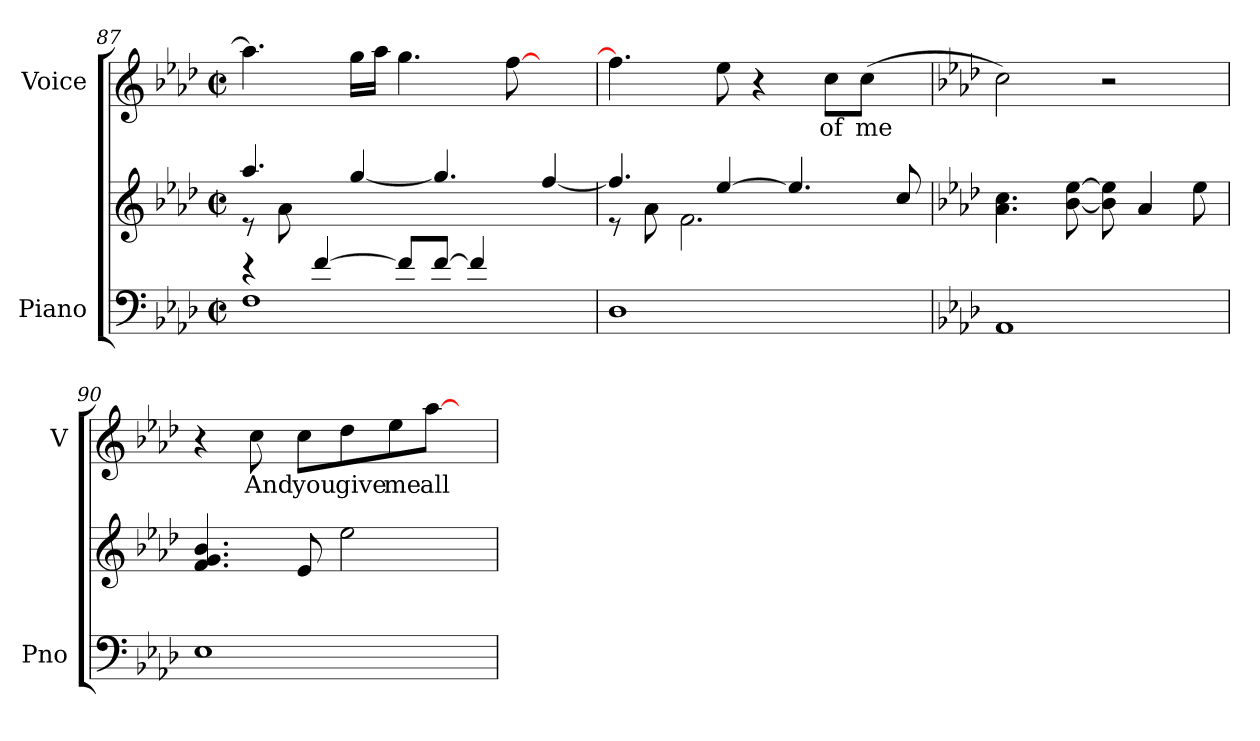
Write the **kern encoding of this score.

**kern	**kern	**kern	**text
*part2	*part2	*part1	*part1
*staff3	*staff2	*staff1	*staff1
*I"Piano	*	*I"Voice	*
*I'Pno	*	*I'V	*
*clefF4	*clefG2	*clefG2	*
*k[b-e-a-d-]	*k[b-e-a-d-]	*k[b-e-a-d-]	*
*M2/2	*M2/2	*M2/2	*
*met(c|)	*met(c|)	*met(c|)	*
=87	=87	=87	=87
*^	*^	*	*
4re	1F	4.aa-/	8re	4.aa-\]	.
.	.	.	8a-\	.	.
[>4f/	.	.	1ryy	.	.
.	.	[>4gg/	.	16gg\LL	.
.	.	.	.	16aa-\JJ	.
8f/L]	.	.	.	4.gg\	.
[>8f/J	.	4.gg/]	.	.	.
4f/]	.	.	.	.	.
.	.	.	.	[>8ff\	.
4ryy	4ryy	[>4ff/	.	4ryy	.
*v	*v	*	*	*	*
=88	=88	=88	=88	=88
1D-	4.ff/]	8re	4.ff\]	.
.	.	8a-\	.	.
.	.	2.f\	.	.
.	[>4ee-/	.	8ee-\	.
.	.	.	4r	.
.	4.ee-/]	.	.	.
!	!	!	!	!LO:LY:b
.	.	.	8cc\L	of
!	!	!	!	!LO:LY:b
.	.	.	(>8cc\J	me
8ryy	8cc/	8ryy	8ryy	.
*	*v	*v	*	*
!!LO:PB:g=z
=89	=89	=89	=89
*k[b-e-a-d-]	*k[b-e-a-d-]	*k[b-e-a-d-]	*
1AA-	4.a-\ 4.cc\	2cc\)	.
.	[<8b-\ [>8ee-\	.	.
.	8b-\] 8ee-\]	2r	.
.	4a-/	.	.
.	8ee-\	.	.
=90	=90	=90	=90
1E-	4.f/ 4.g/ 4.b-/	4r	.
!	!	!	!LO:LY:b
.	.	8cc\	And
!	!	!	!LO:LY:b
.	8e-/	8cc\L	you
!	!	!	!LO:LY:b
.	2ee-\	8dd-\	give
!	!	!	!LO:LY:b
.	.	8ee-\	me
!	!	!	!LO:LY:b
.	.	[>8aa-\J	all
.	.	8ryy	.
=	=	=	=
*-	*-	*-	*-
